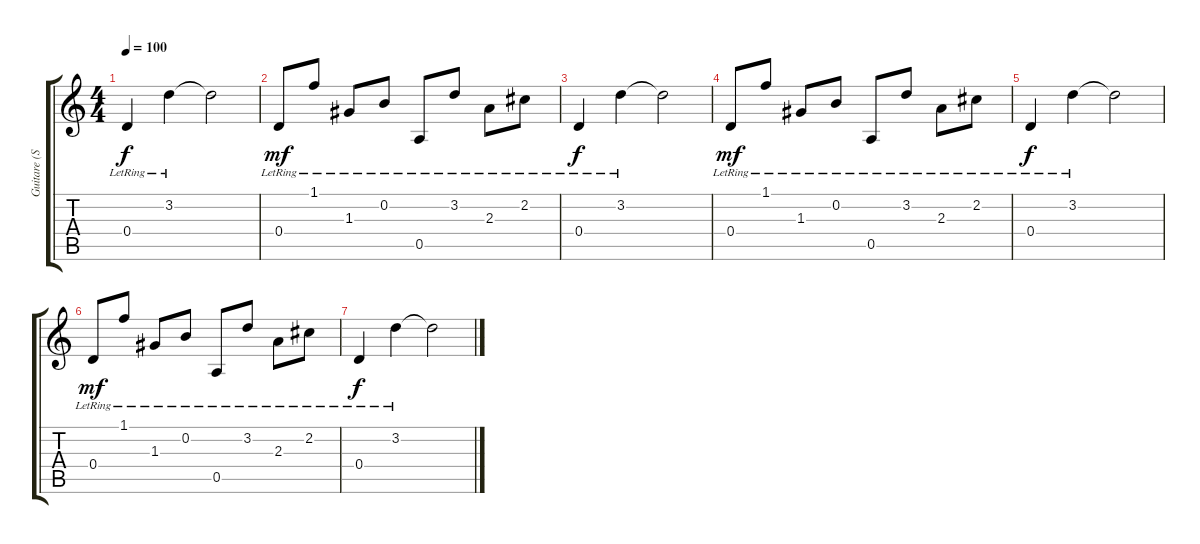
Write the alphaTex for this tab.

\track ("Guitare (Studio)" "Guitare (S") {instrument acousticguitarsteel}
\staff {score tabs}
\tuning (E4 B3 G3 D3 A2 E2) {hide}
\ts (4 4)
\tempo 100
\clef g2
\ks c
0.4{lr}.4{dy f} 3.2{lr}.4 3.2{t}.2 |
0.4{lr}.8{dy mf} 1.1{lr}.8 1.3{lr}.8 0.2{lr}.8 0.5{lr}.8 3.2{lr}.8 2.3{lr}.8 2.2{lr}.8 |
0.4{lr}.4{dy f} 3.2{lr}.4 3.2{t}.2 |
0.4{lr}.8{dy mf} 1.1{lr}.8 1.3{lr}.8 0.2{lr}.8 0.5{lr}.8 3.2{lr}.8 2.3{lr}.8 2.2{lr}.8 |
0.4{lr}.4{dy f} 3.2{lr}.4 3.2{t}.2 |
0.4{lr}.8{dy mf} 1.1{lr}.8 1.3{lr}.8 0.2{lr}.8 0.5{lr}.8 3.2{lr}.8 2.3{lr}.8 2.2{lr}.8 |
0.4{lr}.4{dy f} 3.2{lr}.4 3.2{t}.2
